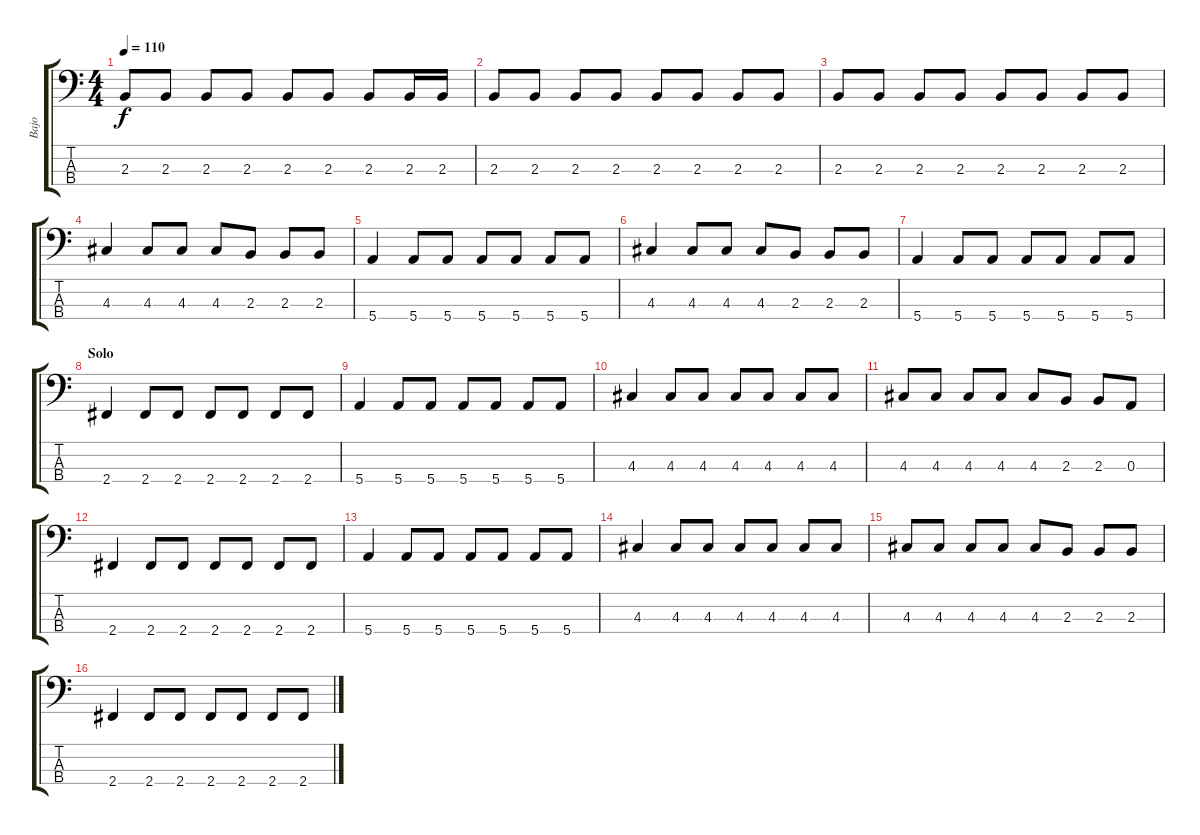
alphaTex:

\track ("Bajo" "Bajo") {instrument electricbassfinger}
\staff {score tabs}
\tuning (G2 D2 A1 E1) {hide}
\ts (4 4)
\tempo 110
\clef f4
\ks c
2.3.8{dy f} 2.3.8 2.3.8 2.3.8 2.3.8 2.3.8 2.3.8 2.3.16 2.3.16 |
2.3.8 2.3.8 2.3.8 2.3.8 2.3.8 2.3.8 2.3.8 2.3.8 |
2.3.8 2.3.8 2.3.8 2.3.8 2.3.8 2.3.8 2.3.8 2.3.8 |
4.3.4 4.3.8 4.3.8 4.3.8 2.3.8 2.3.8 2.3.8 |
5.4.4 5.4.8 5.4.8 5.4.8 5.4.8 5.4.8 5.4.8 |
4.3.4 4.3.8 4.3.8 4.3.8 2.3.8 2.3.8 2.3.8 |
5.4.4 5.4.8 5.4.8 5.4.8 5.4.8 5.4.8 5.4.8 |
\section ("" "Solo")
2.4.4 2.4.8 2.4.8 2.4.8 2.4.8 2.4.8 2.4.8 |
5.4.4 5.4.8 5.4.8 5.4.8 5.4.8 5.4.8 5.4.8 |
4.3.4 4.3.8 4.3.8 4.3.8 4.3.8 4.3.8 4.3.8 |
4.3.8 4.3.8 4.3.8 4.3.8 4.3.8 2.3.8 2.3.8 0.3.8 |
2.4.4 2.4.8 2.4.8 2.4.8 2.4.8 2.4.8 2.4.8 |
5.4.4 5.4.8 5.4.8 5.4.8 5.4.8 5.4.8 5.4.8 |
4.3.4 4.3.8 4.3.8 4.3.8 4.3.8 4.3.8 4.3.8 |
4.3.8 4.3.8 4.3.8 4.3.8 4.3.8 2.3.8 2.3.8 2.3.8 |
2.4.4 2.4.8 2.4.8 2.4.8 2.4.8 2.4.8 2.4.8
